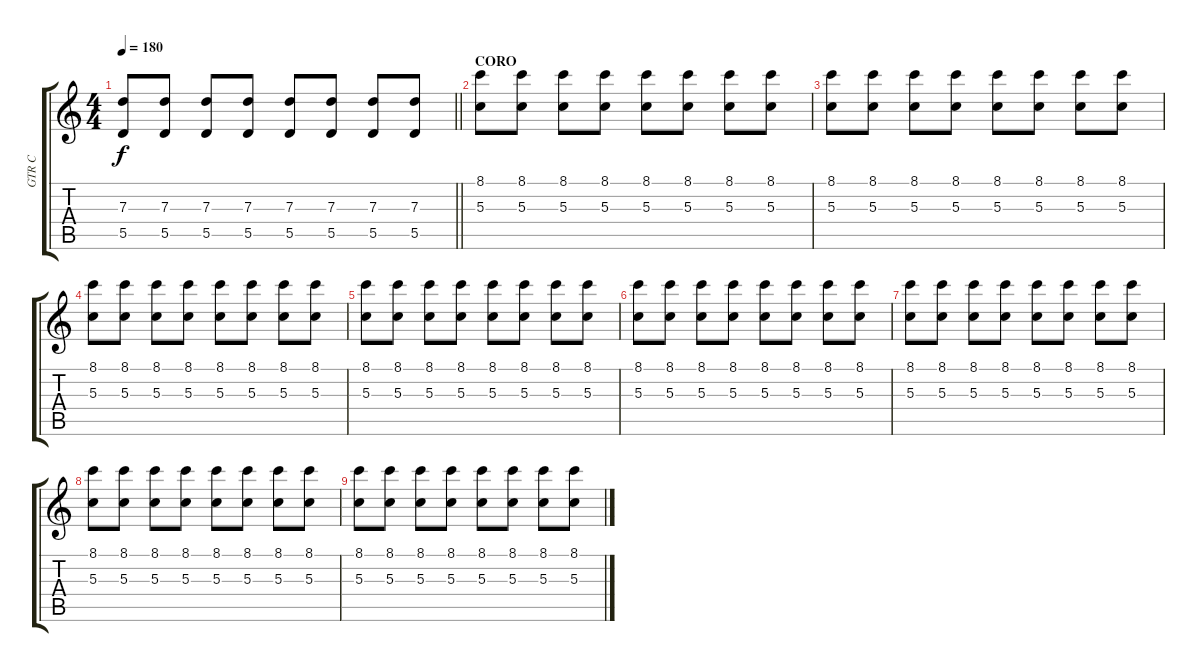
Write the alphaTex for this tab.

\track ("GTR C" "GTR C") {instrument distortionguitar}
\staff {score tabs}
\tuning (E4 B3 G3 D3 A2 D2) {hide}
\ts (4 4)
\tempo 180
\clef g2
\barLineRight lightlight
\ks c
(7.3 5.5).8{dy f} (7.3 5.5).8 (7.3 5.5).8 (7.3 5.5).8 (7.3 5.5).8 (7.3 5.5).8 (7.3 5.5).8 (7.3 5.5).8 |
\section ("" "CORO")
(8.1 5.3).8 (8.1 5.3).8 (8.1 5.3).8 (8.1 5.3).8 (8.1 5.3).8 (8.1 5.3).8 (8.1 5.3).8 (8.1 5.3).8 |
(8.1 5.3).8 (8.1 5.3).8 (8.1 5.3).8 (8.1 5.3).8 (8.1 5.3).8 (8.1 5.3).8 (8.1 5.3).8 (8.1 5.3).8 |
(8.1 5.3).8 (8.1 5.3).8 (8.1 5.3).8 (8.1 5.3).8 (8.1 5.3).8 (8.1 5.3).8 (8.1 5.3).8 (8.1 5.3).8 |
(8.1 5.3).8 (8.1 5.3).8 (8.1 5.3).8 (8.1 5.3).8 (8.1 5.3).8 (8.1 5.3).8 (8.1 5.3).8 (8.1 5.3).8 |
(8.1 5.3).8 (8.1 5.3).8 (8.1 5.3).8 (8.1 5.3).8 (8.1 5.3).8 (8.1 5.3).8 (8.1 5.3).8 (8.1 5.3).8 |
(8.1 5.3).8 (8.1 5.3).8 (8.1 5.3).8 (8.1 5.3).8 (8.1 5.3).8 (8.1 5.3).8 (8.1 5.3).8 (8.1 5.3).8 |
(8.1 5.3).8 (8.1 5.3).8 (8.1 5.3).8 (8.1 5.3).8 (8.1 5.3).8 (8.1 5.3).8 (8.1 5.3).8 (8.1 5.3).8 |
(8.1 5.3).8 (8.1 5.3).8 (8.1 5.3).8 (8.1 5.3).8 (8.1 5.3).8 (8.1 5.3).8 (8.1 5.3).8 (8.1 5.3).8
